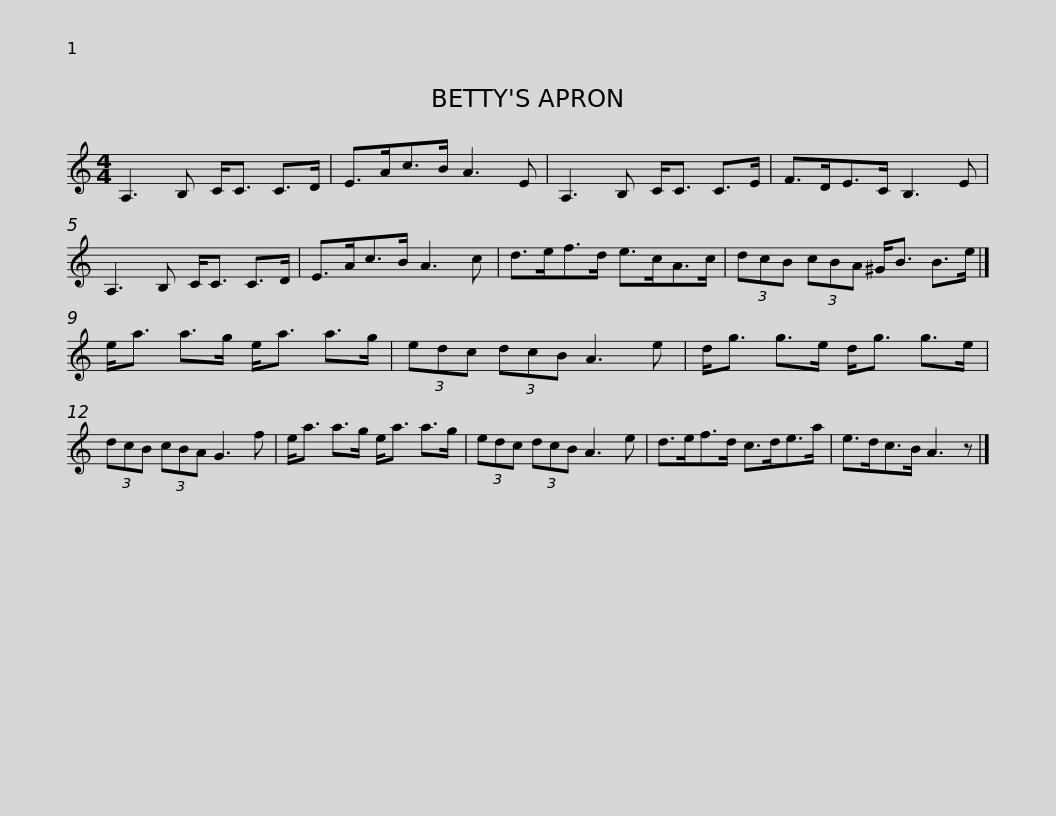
X:1
L:1/8
M:4/4
I:linebreak $
K:C
V:1 treble
V:1
 A,3 B, C<C C>D | E>Ac>B A3 E | A,3 B, C<C C>E | F>DE>C B,3 E | A,3 B, C<C C>D |$ %5
 E>Ac>B A3 c | d>ef>d e>cA>c | (3dcB (3cBA ^G<B B>e |] e<a a>g e<a a>g | (3edc (3dcB A3 e |$ %10
 d<g g>e d<g g>e | (3dcB (3cBA G3 f | e<a a>g e<a a>g | (3edc (3dcB A3 e | d>ef>d c>de>a |$ %15
 e>dc>B A3 z |] %16
